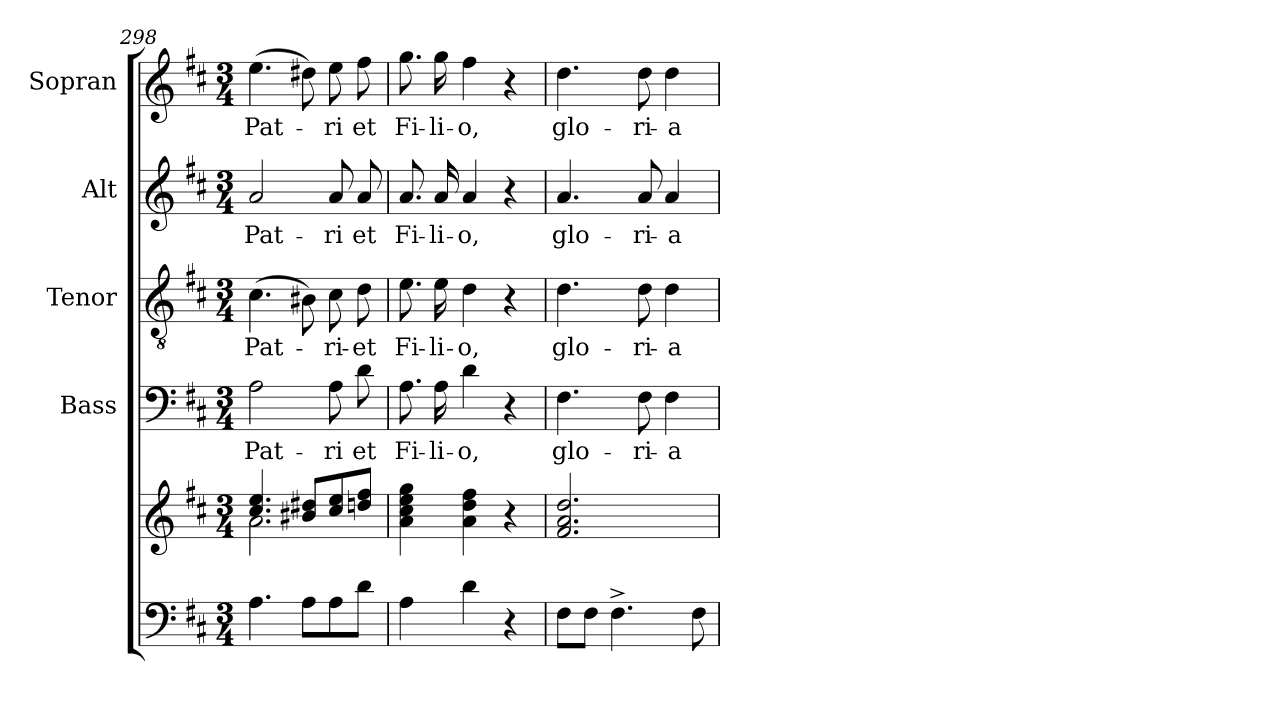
**kern	**kern	**kern	**text	**kern	**text	**kern	**text	**kern	**text
*part5	*part5	*part4	*part4	*part3	*part3	*part2	*part2	*part1	*part1
*staff6	*staff5	*staff4	*staff4	*staff3	*staff3	*staff2	*staff2	*staff1	*staff1
*	*	*I"Bass	*	*I"Tenor	*	*I"Alt	*	*I"Sopran	*
*	*	*I'B.	*	*I'T.	*	*I'A.	*	*I'S.	*
!!LO:LB:g=z
*clefF4	*clefG2	*clefF4	*	*clefGv2	*	*clefG2	*	*clefG2	*
*k[f#c#]	*k[f#c#]	*k[f#c#]	*	*k[f#c#]	*	*k[f#c#]	*	*k[f#c#]	*
*D:	*D:	*D:	*	*D:	*	*D:	*	*D:	*
*M3/4	*M3/4	*M3/4	*	*M3/4	*	*M3/4	*	*M3/4	*
=298	=298	=298	=298	=298	=298	=298	=298	=298	=298
*	*^	*	*	*	*	*	*	*	*
!	!	!	!	!LO:LY:b	!	!LO:LY:b	!	!LO:LY:b	!	!LO:LY:b
4.A\	4.cc#/ 4.ee/	2.a\	2A\	Pat-	(>4.c#\	Pat-	2a/	Pat-	(>4.ee\	Pat-
8A\L	8b#X/ 8dd#X/L	.	.	.	8B#X\)	.	.	.	8dd#X\)	.
!	!	!	!	!LO:LY:b	!	!LO:LY:b	!	!LO:LY:b	!	!LO:LY:b
8A\	8cc#/ 8ee/	.	8A\	-ri	8c#\	-ri-	8a/	-ri	8ee\	-ri
!	!	!	!	!LO:LY:b	!	!LO:LY:b	!	!LO:LY:b	!	!LO:LY:b
8d\J	8ddn/ 8ff#/J	.	8d\	et	8d\	-et	8a/	et	8ff#\	et
*	*v	*v	*	*	*	*	*	*	*	*
=299	=299	=299	=299	=299	=299	=299	=299	=299	=299
!	!	!	!LO:LY:b	!	!LO:LY:b	!	!LO:LY:b	!	!LO:LY:b
4A\	4a\ 4cc#\ 4ee\ 4gg\	8.A\	Fi-	8.e\	Fi-	8.a/	Fi-	8.gg\	Fi-
!	!	!	!LO:LY:b	!	!LO:LY:b	!	!LO:LY:b	!	!LO:LY:b
.	.	16A\	-li-	16e\	-li-	16a/	-li-	16gg\	-li-
!	!	!	!LO:LY:b	!	!LO:LY:b	!	!LO:LY:b	!	!LO:LY:b
4d\	4a\ 4dd\ 4ff#\	4d\	-o,	4d\	-o,	4a/	-o,	4ff#\	-o,
4r	4r	4r	.	4r	.	4r	.	4r	.
=300	=300	=300	=300	=300	=300	=300	=300	=300	=300
!	!	!	!LO:LY:b	!	!LO:LY:b	!	!LO:LY:b	!	!LO:LY:b
8F#\L	2.f#/ 2.a/ 2.dd/	4.F#\	glo-	4.d\	glo-	4.a/	glo-	4.dd\	glo-
8F#\J	.	.	.	.	.	.	.	.	.
4.F#^>\	.	.	.	.	.	.	.	.	.
!	!	!	!LO:LY:b	!	!LO:LY:b	!	!LO:LY:b	!	!LO:LY:b
.	.	8F#\	-ri-	8d\	-ri-	8a/	-ri-	8dd\	-ri-
!	!	!	!LO:LY:b	!	!LO:LY:b	!	!LO:LY:b	!	!LO:LY:b
.	.	4F#\	-a	4d\	-a	4a/	-a	4dd\	-a
8F#\	.	.	.	.	.	.	.	.	.
=	=	=	=	=	=	=	=	=	=
*-	*-	*-	*-	*-	*-	*-	*-	*-	*-
